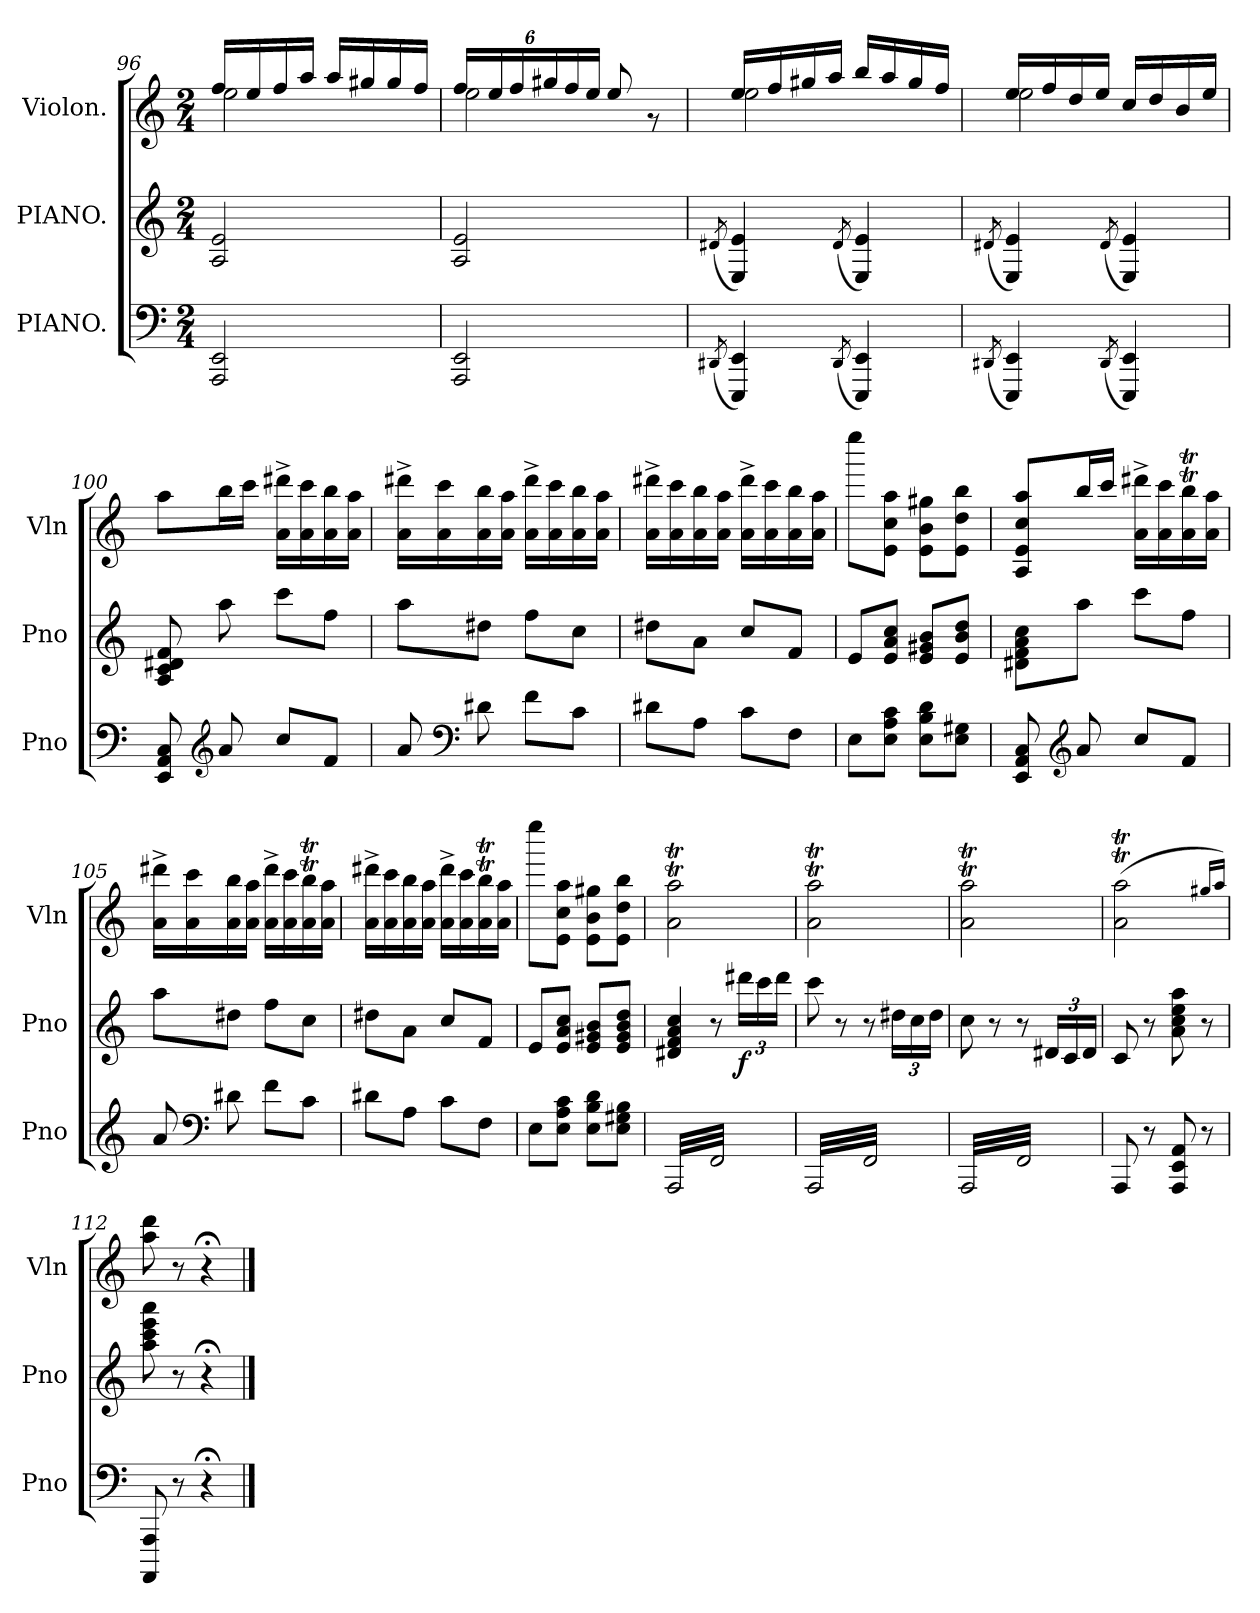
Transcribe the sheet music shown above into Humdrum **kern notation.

**kern	**kern	**dynam	**kern
*part3	*part2	*part2	*part1
*staff3	*staff2	*staff2	*staff1
*I"PIANO.	*I"PIANO.	*	*I"Violon.
*I'Pno	*I'Pno	*	*I'Vln
*clefF4	*clefG2	*	*clefG2
*k[]	*k[]	*	*k[]
*a:	*a:	*	*a:
*M2/4	*M2/4	*	*M2/4
=96	=96	=96	=96
*	*	*	*^
2AAA/ 2EE/	2A/ 2e/	.	16ff/LL	2ee\
.	.	.	16ee/	.
.	.	.	16ff/	.
.	.	.	16aa/JJ	.
.	.	.	16aa/LL	.
.	.	.	16gg#X/	.
.	.	.	16gg#/	.
.	.	.	16ff/JJ	.
=97	=97	=97	=97	=97
2AAA/ 2EE/	2A/ 2e/	.	24ff/LL	2ee\
.	.	.	24ee/	.
.	.	.	24ff/	.
.	.	.	24gg#X/	.
.	.	.	24ff/	.
.	.	.	24ee/JJ	.
.	.	.	8ee/	.
.	.	.	8rg	.
=98	=98	=98	=98	=98
(8qDD#X/	(8qd#X/	.	.	.
4EEE/ 4EE/)	4E/ 4e/)	.	16ee/LL	2ee\
.	.	.	16ff/	.
.	.	.	16gg#X/	.
.	.	.	16aa/JJ	.
(8qDD#/	(8qd#/	.	.	.
4EEE/ 4EE/)	4E/ 4e/)	.	16bb/LL	.
.	.	.	16aa/	.
.	.	.	16gg#/	.
.	.	.	16ff/JJ	.
=99	=99	=99	=99	=99
(8qDD#X/	(8qd#X/	.	.	.
4EEE/ 4EE/)	4E/ 4e/)	.	16ee/LL	2ee\
.	.	.	16ff/	.
.	.	.	16dd/	.
.	.	.	16ee/JJ	.
(8qDD#/	(8qd#/	.	.	.
4EEE/ 4EE/)	4E/ 4e/)	.	16cc/LL	.
.	.	.	16dd/	.
.	.	.	16b/	.
.	.	.	16ee/JJ	.
*	*	*	*v	*v
=100	=100	=100	=100
8EE/ 8AA/ 8C/	8A/ 8c/ 8d#X/ 8f/	.	8aa\L
*clefG2	*	*	*
8a/	8aa\	.	16bb\L
.	.	.	16ccc\JJ
8cc/L	8ccc\L	.	16a^\ 16ddd#X^\LL
.	.	.	16a\ 16ccc\
8f/J	8ff\J	.	16a\ 16bb\
.	.	.	16a\ 16aa\JJ
=101	=101	=101	=101
8a/	8aa\L	.	16a^\ 16ddd#X^\LL
.	.	.	16a\ 16ccc\
*clefF4	*	*	*
8d#X\	8dd#X\J	.	16a\ 16bb\
.	.	.	16a\ 16aa\JJ
8f\L	8ff\L	.	16a^\ 16ddd#^\LL
.	.	.	16a\ 16ccc\
8c\J	8cc\J	.	16a\ 16bb\
.	.	.	16a\ 16aa\JJ
=102	=102	=102	=102
8d#X\L	8dd#X\L	.	16a^\ 16ddd#X^\LL
.	.	.	16a\ 16ccc\
8A\J	8a\J	.	16a\ 16bb\
.	.	.	16a\ 16aa\JJ
8c\L	8cc/L	.	16a^\ 16ddd#^\LL
.	.	.	16a\ 16ccc\
8F\J	8f/J	.	16a\ 16bb\
.	.	.	16a\ 16aa\JJ
=103	=103	=103	=103
8E\L	8e/L	.	8eeee\L
8E\ 8A\ 8c\J	8e/ 8a/ 8cc/J	.	8e\ 8cc\ 8aa\J
8E\ 8B\ 8d\L	8e/ 8g#X/ 8b/L	.	8e\ 8b\ 8gg#X\L
8E\ 8G#X\J	8e/ 8b/ 8dd/J	.	8e\ 8dd\ 8bb\J
=104	=104	=104	=104
8EE/ 8AA/ 8C/	8d#X\ 8f\ 8a\ 8cc\L	.	8A/ 8e/ 8cc/ 8aa/L
*clefG2	*	*	*
8a/	8aa\J	.	16bb/L
.	.	.	16ccc/JJ
8cc/L	8ccc\L	.	16a^\ 16ddd#X^\LL
.	.	.	16a\ 16ccc\
8f/J	8ff\J	.	16aT\ 16bbT\
.	.	.	16a\ 16aa\JJ
=105	=105	=105	=105
8a/	8aa\L	.	16a^\ 16ddd#X^\LL
.	.	.	16a\ 16ccc\
*clefF4	*	*	*
8d#X\	8dd#X\J	.	16a\ 16bb\
.	.	.	16a\ 16aa\JJ
8f\L	8ff\L	.	16a^\ 16ddd#^\LL
.	.	.	16a\ 16ccc\
8c\J	8cc\J	.	16aT\ 16bbT\
.	.	.	16a\ 16aa\JJ
=106	=106	=106	=106
8d#X\L	8dd#X\L	.	16a^\ 16ddd#X^\LL
.	.	.	16a\ 16ccc\
8A\J	8a\J	.	16a\ 16bb\
.	.	.	16a\ 16aa\JJ
8c\L	8cc/L	.	16a^\ 16ddd#^\LL
.	.	.	16a\ 16ccc\
8F\J	8f/J	.	16aT\ 16bbT\
.	.	.	16a\ 16aa\JJ
=107	=107	=107	=107
8E\L	8e/L	.	8eeee\L
8E\ 8A\ 8c\J	8e/ 8a/ 8cc/J	.	8e\ 8cc\ 8aa\J
8E\ 8B\ 8d\L	8e/ 8g#X/ 8b/L	.	8e\ 8b\ 8gg#X\L
8E\ 8G#X\ 8B\J	8e/ 8g#/ 8b/ 8dd/J	.	8e\ 8dd\ 8bb\J
=108	=108	=108	=108
*tremolo	*	*	*
32AAA/LLL	4d#X/ 4f/ 4a/ 4cc/	.	2aT\ 2aaT\
32FF/	.	.	.
32AAA/	.	.	.
32FF/	.	.	.
32AAA/	.	.	.
32FF/	.	.	.
32AAA/	.	.	.
32FF/	.	.	.
32AAA/	8r	.	.
32FF/	.	.	.
32AAA/	.	.	.
32FF/	.	.	.
32AAA/	24ddd#X\LL	f	.
32FF/	.	.	.
.	24ccc\	.	.
32AAA/	.	.	.
.	24ddd#\JJ	.	.
32FF/JJJ	.	.	.
=109	=109	=109	=109
32AAA/LLL	8ccc\	.	2aT\ 2aaT\
32FF/	.	.	.
32AAA/	.	.	.
32FF/	.	.	.
32AAA/	8r	.	.
32FF/	.	.	.
32AAA/	.	.	.
32FF/	.	.	.
32AAA/	8r	.	.
32FF/	.	.	.
32AAA/	.	.	.
32FF/	.	.	.
32AAA/	24dd#X\LL	.	.
32FF/	.	.	.
.	24cc\	.	.
32AAA/	.	.	.
.	24dd#\JJ	.	.
32FF/JJJ	.	.	.
=110	=110	=110	=110
32AAA/LLL	8cc\	.	2aT\ 2aaT\
32FF/	.	.	.
32AAA/	.	.	.
32FF/	.	.	.
32AAA/	8r	.	.
32FF/	.	.	.
32AAA/	.	.	.
32FF/	.	.	.
32AAA/	8r	.	.
32FF/	.	.	.
32AAA/	.	.	.
32FF/	.	.	.
32AAA/	24d#X/LL	.	.
32FF/	.	.	.
.	24c/	.	.
32AAA/	.	.	.
.	24d#/JJ	.	.
32FF/JJJ	.	.	.
*Xtremolo	*	*	*
=111	=111	=111	=111
8AAA/	8c/	.	(2aT\ 2aaT\
.	.	.	.
.	.	.	.
.	.	.	.
8r	8r	.	.
.	.	.	.
.	.	.	.
.	.	.	.
8AAA/ 8EE/ 8AA/	8a\ 8cc\ 8ee\ 8aa\	.	.
8r	8r	.	.
.	.	.	16qqgg#X/LL
.	.	.	16qqaa/JJ)
=112	=112	=112	=112
8AAAA/ 8AAA/	8aa\ 8ccc\ 8eee\ 8aaa\	.	8aa\ 8ddd\
8r	8r	.	8r
4r;<	4r;<	.	4r;<
==	==	==	==
*-	*-	*-	*-
